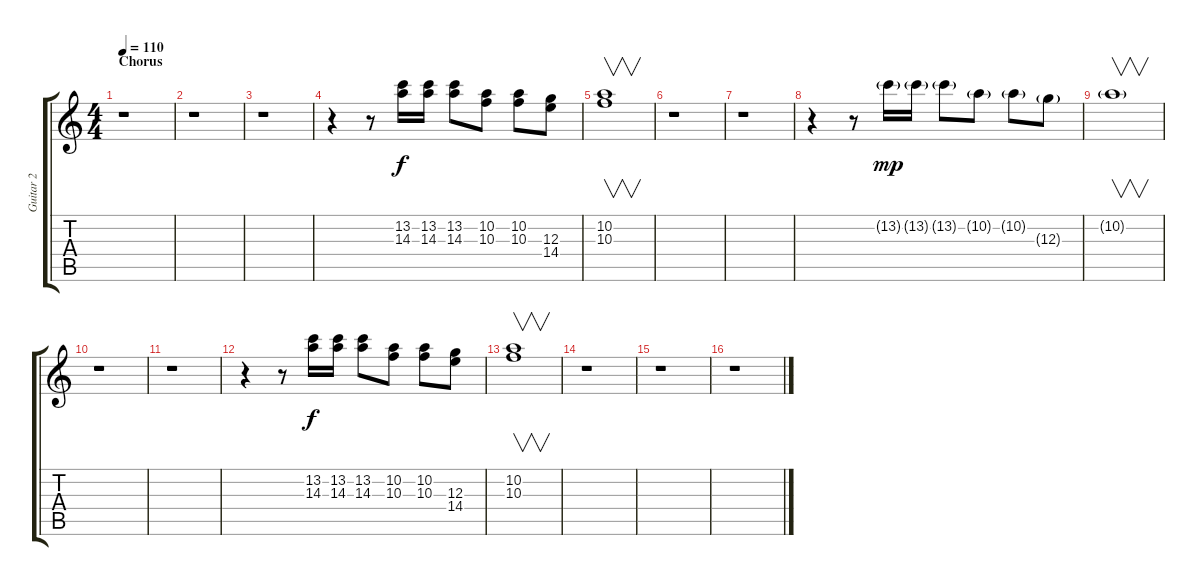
\track ("Guitar 2" "Guitar 2") {instrument acousticguitarnylon}
\staff {score tabs}
\tuning (E4 B3 G3 D3 A2 E2) {hide}
\ts (4 4)
\section ("" "Chorus")
\tempo 110
\clef g2
\ks c
r.1{dy f instrument distortionguitar} |
r.1 |
r.1 |
r.4 r.8 (13.2 14.3).16 (13.2 14.3).16 (13.2 14.3).8 (10.2 10.3).8 (10.2 10.3).8 (12.3 14.4).8 |
(10.2 10.3).1{v} |
r.1 |
r.1 |
r.4 r.8 13.2{g}.16{dy mp} 13.2{g}.16 13.2{g}.8 10.2{g}.8 10.2{g}.8 12.3{g}.8 |
10.2{g}.1{v} |
r.1 |
r.1 |
r.4 r.8 (13.2 14.3).16{dy f} (13.2 14.3).16 (13.2 14.3).8 (10.2 10.3).8 (10.2 10.3).8 (12.3 14.4).8 |
(10.2 10.3).1{v} |
r.1 |
r.1 |
r.1
